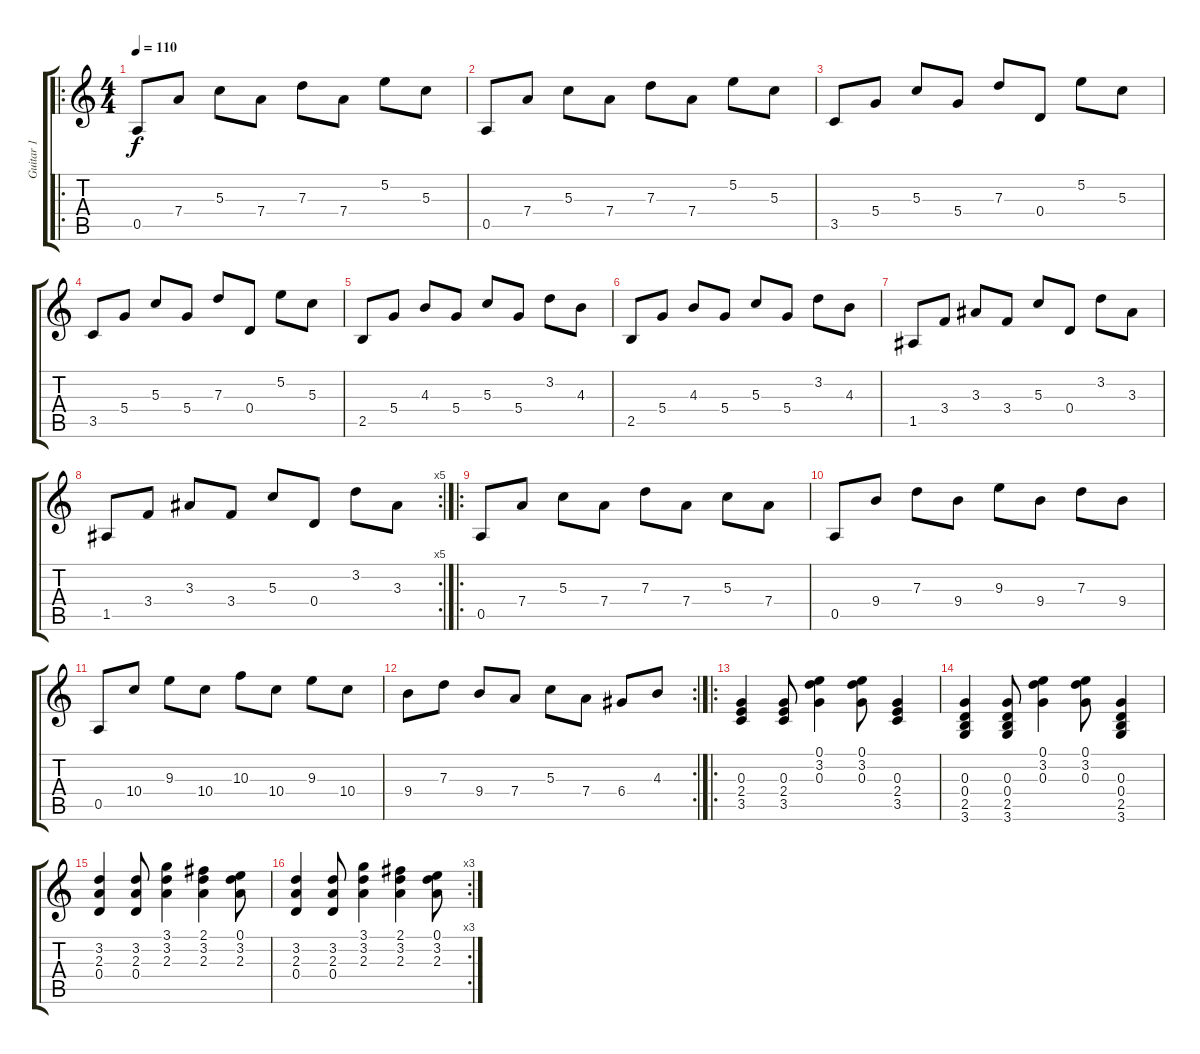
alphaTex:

\track ("Guitar 1" "Guitar 1") {instrument acousticguitarnylon}
\staff {score tabs}
\tuning (E4 B3 G3 D3 A2 E2) {hide}
\ro
\ts (4 4)
\tempo 110
\clef g2
\ks c
0.5.8{dy f instrument acousticguitarnylon} 7.4.8 5.3.8 7.4.8 7.3.8 7.4.8 5.2.8 5.3.8 |
0.5.8 7.4.8 5.3.8 7.4.8 7.3.8 7.4.8 5.2.8 5.3.8 |
3.5.8 5.4.8 5.3.8 5.4.8 7.3.8 0.4.8 5.2.8 5.3.8 |
3.5.8 5.4.8 5.3.8 5.4.8 7.3.8 0.4.8 5.2.8 5.3.8 |
2.5.8 5.4.8 4.3.8 5.4.8 5.3.8 5.4.8 3.2.8 4.3.8 |
2.5.8 5.4.8 4.3.8 5.4.8 5.3.8 5.4.8 3.2.8 4.3.8 |
1.5.8 3.4.8 3.3.8 3.4.8 5.3.8 0.4.8 3.2.8 3.3.8 |
\rc 5
1.5.8 3.4.8 3.3.8 3.4.8 5.3.8 0.4.8 3.2.8 3.3.8 |
\ro
0.5.8 7.4.8 5.3.8 7.4.8 7.3.8 7.4.8 5.3.8 7.4.8 |
0.5.8 9.4.8 7.3.8 9.4.8 9.3.8 9.4.8 7.3.8 9.4.8 |
0.5.8 10.4.8 9.3.8 10.4.8 10.3.8 10.4.8 9.3.8 10.4.8 |
\rc 2
9.4.8 7.3.8 9.4.8 7.4.8 5.3.8 7.4.8 6.4.8 4.3.8 |
\ro
(0.3 2.4 3.5).4 (0.3 2.4 3.5).8 (0.1 3.2 0.3).4 (0.1 3.2 0.3).8 (0.3 2.4 3.5).4 |
(0.3 0.4 2.5 3.6).4 (0.3 0.4 2.5 3.6).8 (0.1 3.2 0.3).4 (0.1 3.2 0.3).8 (0.3 0.4 2.5 3.6).4 |
(3.2 2.3 0.4).4 (3.2 2.3 0.4).8 (3.1 3.2 2.3).4 (2.1 3.2 2.3).4 (0.1 3.2 2.3).8 |
\rc 3
(3.2 2.3 0.4).4 (3.2 2.3 0.4).8 (3.1 3.2 2.3).4 (2.1 3.2 2.3).4 (0.1 3.2 2.3).8
